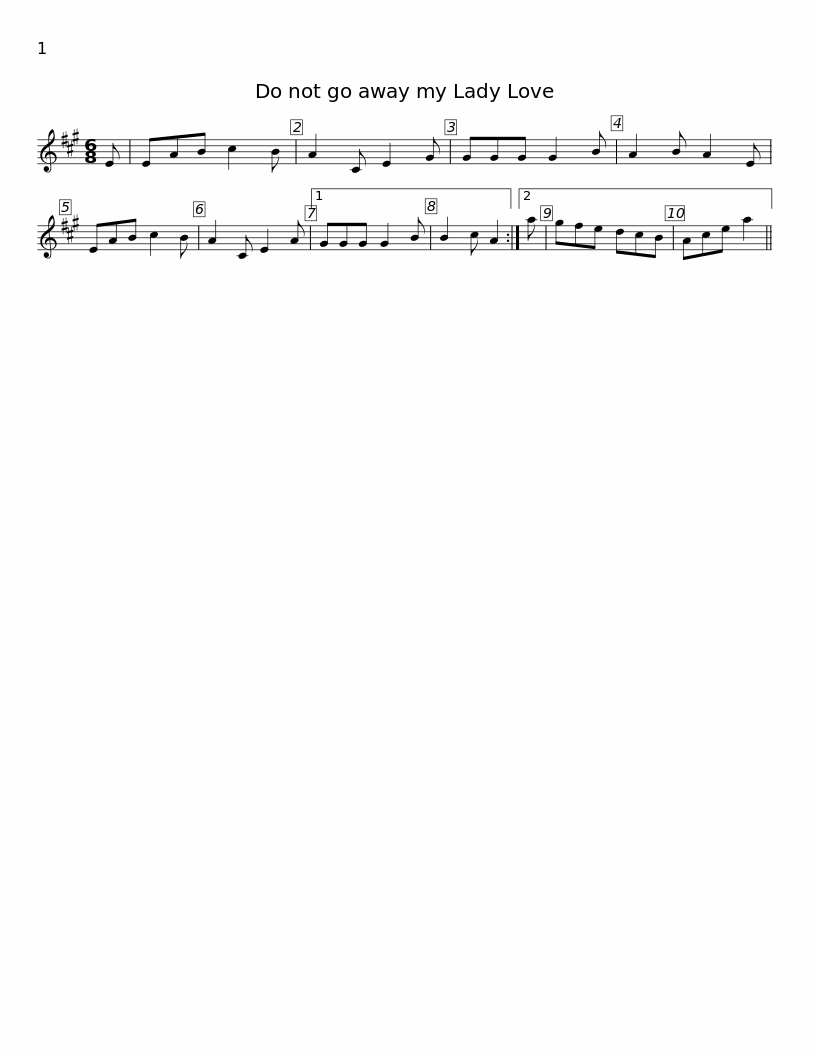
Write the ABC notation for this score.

X:1
L:1/8
M:6/8
I:linebreak $
K:A
V:1 treble
V:1
 E | EAB c2 B | A2 C E2 G | GGG G2 B | A2 B A2 E | %5
 EAB c2 B | A2 C E2 A |1 GGG G2 B | B2 c A2 :|2 a |$ %10
 gfe dcB | Ace a2 || %12
